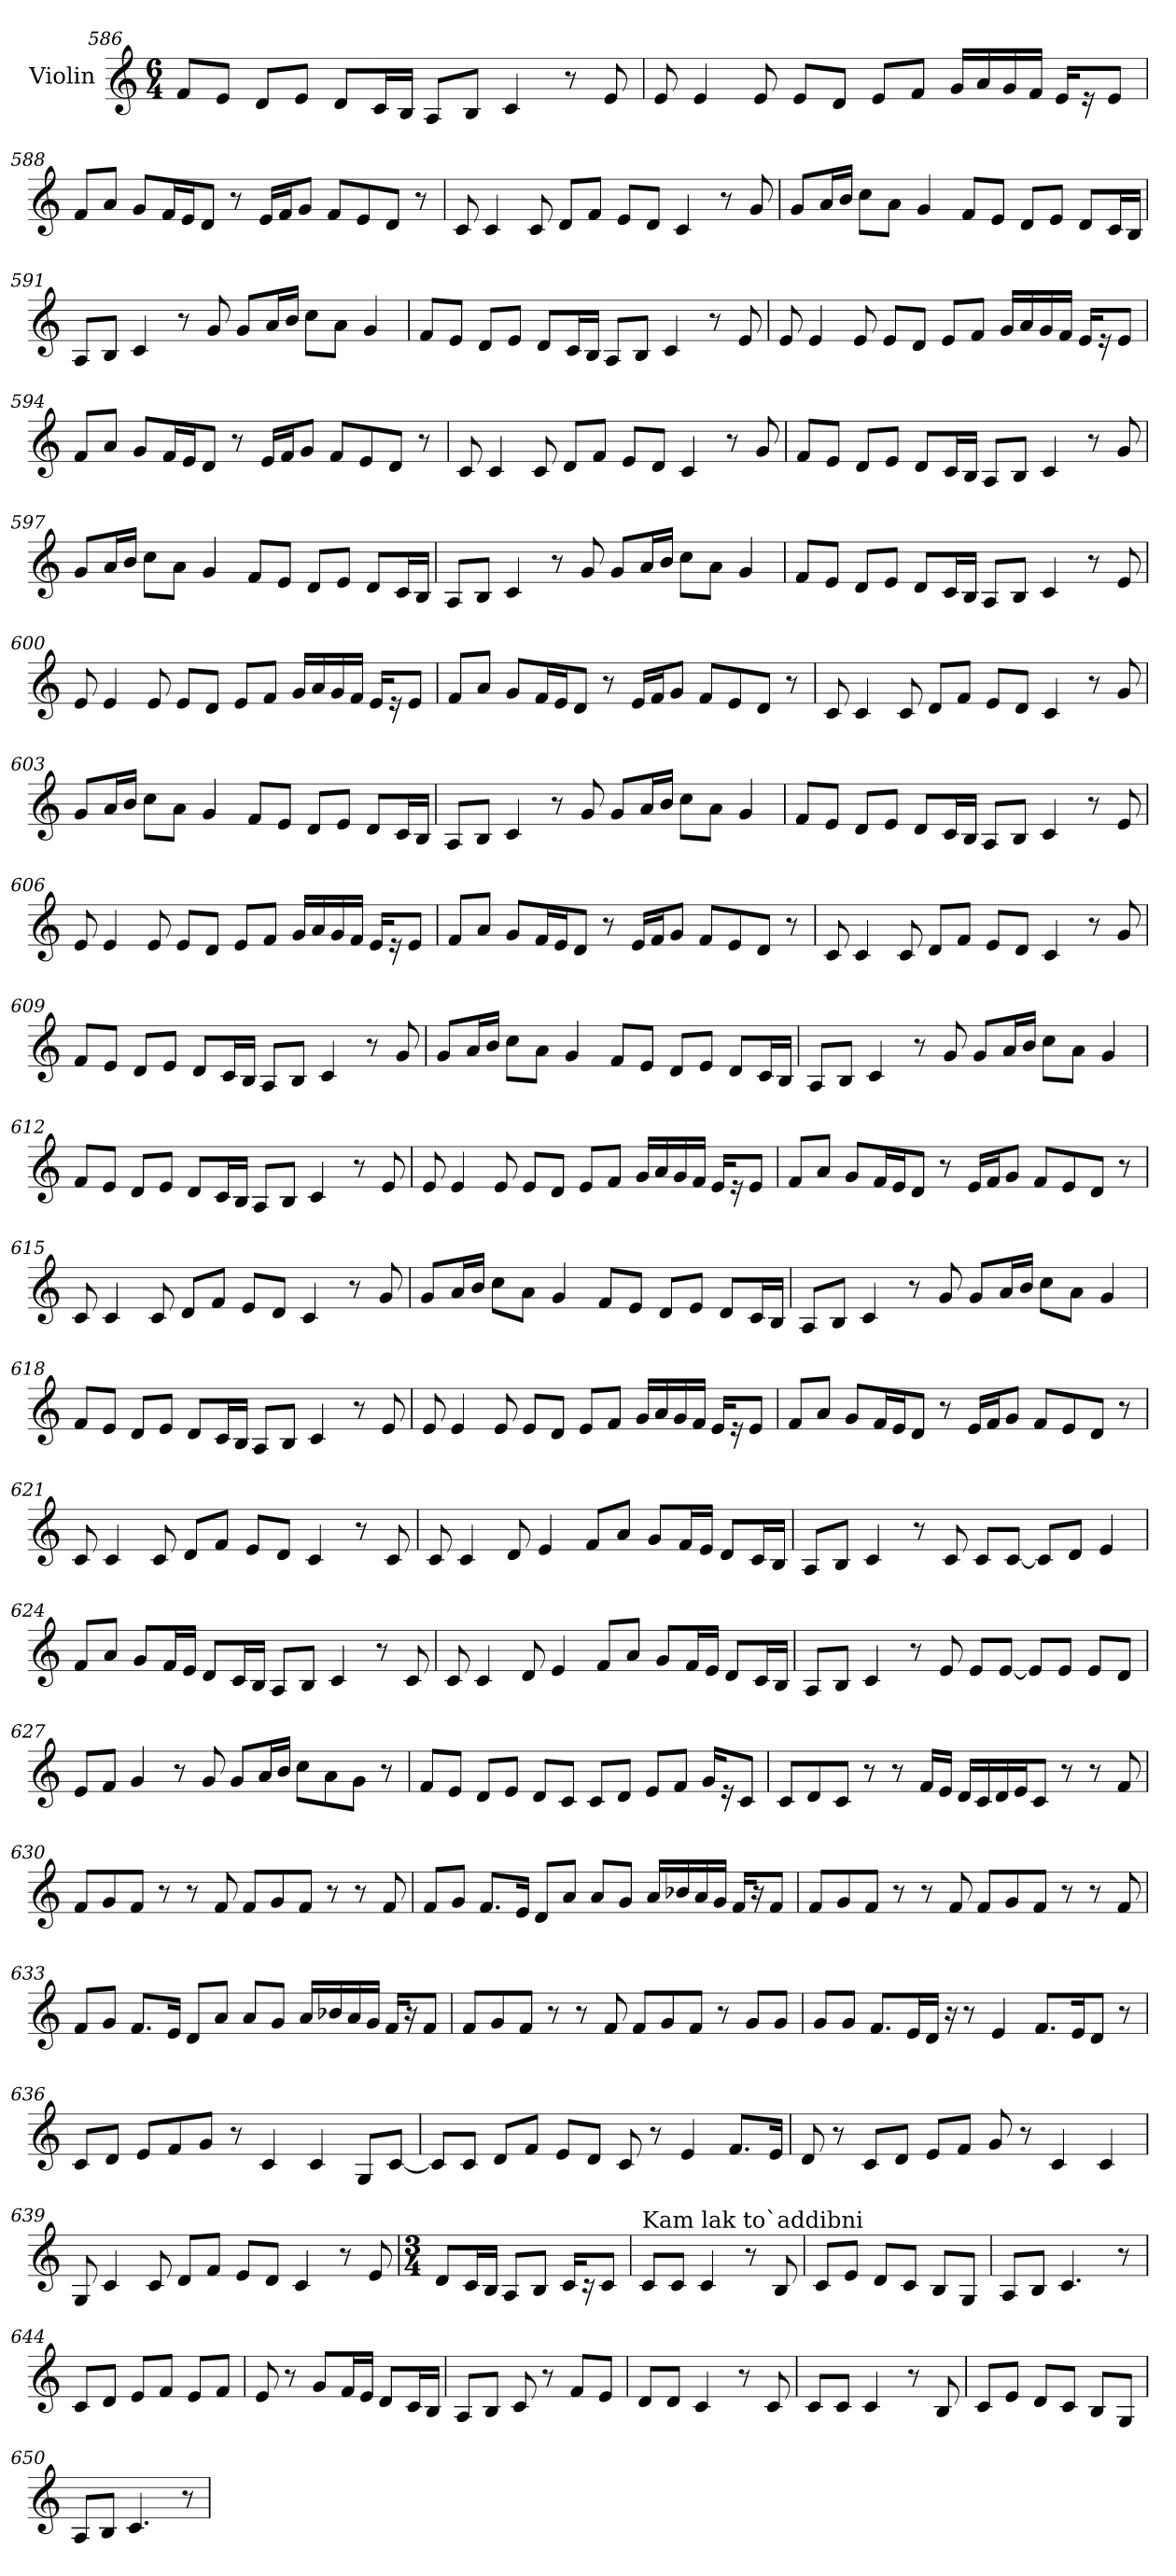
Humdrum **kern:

**kern
*part1
*staff1
*I"Violin
*clefG2
*k[]
*M6/4
=586
8f/L
8e/J
8d/L
8e/J
8d/L
16c/L
16B/JJ
8A/L
8B/J
4c/
8r
8e/
!!LO:LB:g=z
=587
8e/
4e/
8e/
8e/L
8d/J
8e/L
8f/J
16g/LL
16a/
16g/
16f/JJ
16e/KL
16r
8e/J
=588
8f/L
8a/J
8g/L
16f/L
16e/J
8d/J
8r
16e/LL
16f/J
8g/J
8f/L
8e/
8d/J
8r
=589
8c/
4c/
8c/
8d/L
8f/J
8e/L
8d/J
4c/
8r
8g/
!!LO:LB:g=z
=590
8g/L
16a/L
16b/JJ
8cc\L
8a\J
4g/
8f/L
8e/J
8d/L
8e/J
8d/L
16c/L
16B/JJ
=591
8A/L
8B/J
4c/
8r
8g/
8g/L
16a/L
16b/JJ
8cc\L
8a\J
4g/
=592
8f/L
8e/J
8d/L
8e/J
8d/L
16c/L
16B/JJ
8A/L
8B/J
4c/
8r
8e/
!!LO:LB:g=z
=593
8e/
4e/
8e/
8e/L
8d/J
8e/L
8f/J
16g/LL
16a/
16g/
16f/JJ
16e/KL
16r
8e/J
=594
8f/L
8a/J
8g/L
16f/L
16e/J
8d/J
8r
16e/LL
16f/J
8g/J
8f/L
8e/
8d/J
8r
=595
8c/
4c/
8c/
8d/L
8f/J
8e/L
8d/J
4c/
8r
8g/
!!LO:LB:g=z
=596
8f/L
8e/J
8d/L
8e/J
8d/L
16c/L
16B/JJ
8A/L
8B/J
4c/
8r
8g/
=597
8g/L
16a/L
16b/JJ
8cc\L
8a\J
4g/
8f/L
8e/J
8d/L
8e/J
8d/L
16c/L
16B/JJ
=598
8A/L
8B/J
4c/
8r
8g/
8g/L
16a/L
16b/JJ
8cc\L
8a\J
4g/
!!LO:LB:g=z
=599
8f/L
8e/J
8d/L
8e/J
8d/L
16c/L
16B/JJ
8A/L
8B/J
4c/
8r
8e/
=600
8e/
4e/
8e/
8e/L
8d/J
8e/L
8f/J
16g/LL
16a/
16g/
16f/JJ
16e/KL
16r
8e/J
!!LO:PB:g=z
=601
8f/L
8a/J
8g/L
16f/L
16e/J
8d/J
8r
16e/LL
16f/J
8g/J
8f/L
8e/
8d/J
8r
!!LO:LB:g=z
=602
8c/
4c/
8c/
8d/L
8f/J
8e/L
8d/J
4c/
8r
8g/
=603
8g/L
16a/L
16b/JJ
8cc\L
8a\J
4g/
8f/L
8e/J
8d/L
8e/J
8d/L
16c/L
16B/JJ
=604
8A/L
8B/J
4c/
8r
8g/
8g/L
16a/L
16b/JJ
8cc\L
8a\J
4g/
!!LO:PB:g=z
=605
8f/L
8e/J
8d/L
8e/J
8d/L
16c/L
16B/JJ
8A/L
8B/J
4c/
8r
8e/
=606
8e/
4e/
8e/
8e/L
8d/J
8e/L
8f/J
16g/LL
16a/
16g/
16f/JJ
16e/KL
16r
8e/J
!!LO:LB:g=z
=607
8f/L
8a/J
8g/L
16f/L
16e/J
8d/J
8r
16e/LL
16f/J
8g/J
8f/L
8e/
8d/J
8r
!!LO:LB:g=z
=608
8c/
4c/
8c/
8d/L
8f/J
8e/L
8d/J
4c/
8r
8g/
=609
8f/L
8e/J
8d/L
8e/J
8d/L
16c/L
16B/JJ
8A/L
8B/J
4c/
8r
8g/
=610
8g/L
16a/L
16b/JJ
8cc\L
8a\J
4g/
8f/L
8e/J
8d/L
8e/J
8d/L
16c/L
16B/JJ
!!LO:LB:g=z
=611
8A/L
8B/J
4c/
8r
8g/
8g/L
16a/L
16b/JJ
8cc\L
8a\J
4g/
=612
8f/L
8e/J
8d/L
8e/J
8d/L
16c/L
16B/JJ
8A/L
8B/J
4c/
8r
8e/
!!LO:LB:g=z
=613
8e/
4e/
8e/
8e/L
8d/J
8e/L
8f/J
16g/LL
16a/
16g/
16f/JJ
16e/KL
16r
8e/J
!!LO:LB:g=z
=614
8f/L
8a/J
8g/L
16f/L
16e/J
8d/J
8r
16e/LL
16f/J
8g/J
8f/L
8e/
8d/J
8r
=615
8c/
4c/
8c/
8d/L
8f/J
8e/L
8d/J
4c/
8r
8g/
=616
8g/L
16a/L
16b/JJ
8cc\L
8a\J
4g/
8f/L
8e/J
8d/L
8e/J
8d/L
16c/L
16B/JJ
!!LO:LB:g=z
=617
8A/L
8B/J
4c/
8r
8g/
8g/L
16a/L
16b/JJ
8cc\L
8a\J
4g/
=618
8f/L
8e/J
8d/L
8e/J
8d/L
16c/L
16B/JJ
8A/L
8B/J
4c/
8r
8e/
!!LO:LB:g=z
=619
8e/
4e/
8e/
8e/L
8d/J
8e/L
8f/J
16g/LL
16a/
16g/
16f/JJ
16e/KL
16r
8e/J
!!LO:PB:g=z
=620
8f/L
8a/J
8g/L
16f/L
16e/J
8d/J
8r
16e/LL
16f/J
8g/J
8f/L
8e/
8d/J
8r
=621
8c/
4c/
8c/
8d/L
8f/J
8e/L
8d/J
4c/
8r
8c/
=622
8c/
4c/
8d/
4e/
8f/L
8a/J
8g/L
16f/L
16e/JJ
8d/L
16c/L
16B/JJ
!!LO:LB:g=z
=623
8A/L
8B/J
4c/
8r
8c/
8c/L
[8c/J
8c/L]
8d/J
4e/
=624
8f/L
8a/J
8g/L
16f/L
16e/JJ
8d/L
16c/L
16B/JJ
8A/L
8B/J
4c/
8r
8c/
!!LO:LB:g=z
=625
8c/
4c/
8d/
4e/
8f/L
8a/J
8g/L
16f/L
16e/JJ
8d/L
16c/L
16B/JJ
!!LO:LB:g=z
=626
8A/L
8B/J
4c/
8r
8e/
8e/L
[8e/J
8e/L]
8e/J
8e/L
8d/J
=627
8e/L
8f/J
4g/
8r
8g/
8g/L
16a/L
16b/JJ
8cc\L
8a\
8g\J
8r
=628
8f/L
8e/J
8d/L
8e/J
8d/L
8c/J
8c/L
8d/J
8e/L
8f/J
16g/KL
16r
8c/J
!!LO:PB:g=z
=629
8c/L
8d/
8c/J
8r
8r
16f/LL
16e/JJ
16d/LL
16c/
16d/
16e/J
8c/J
8r
8r
8f/
=630
8f/L
8g/
8f/J
8r
8r
8f/
8f/L
8g/
8f/J
8r
8r
8f/
!!LO:LB:g=z
=631
8f/L
8g/J
8.f/L
16e/Jk
8d/L
8a/J
8a/L
8g/J
16a/LL
16b-X/
16a/
16g/JJ
16f/KL
16r
8f/J
=632
8f/L
8g/
8f/J
8r
8r
8f/
8f/L
8g/
8f/J
8r
8r
8f/
!!LO:LB:g=z
=633
8f/L
8g/J
8.f/L
16e/Jk
8d/L
8a/J
8a/L
8g/J
16a/LL
16b-X/
16a/
16g/JJ
16f/KL
16r
8f/J
=634
8f/L
8g/
8f/J
8r
8r
8f/
8f/L
8g/
8f/J
8r
8g/L
8g/J
=635
8g/L
8g/J
8.f/L
16e/L
16d/JJ
16r
8r
4e/
8.f/L
16e/K
8d/J
8r
!!LO:LB:g=z
=636
8c/L
8d/J
8e/L
8f/
8g/J
8r
4c/
4c/
8G/L
[8c/J
=637
8c/L]
8c/J
8d/L
8f/J
8e/L
8d/J
8c/
8r
4e/
8.f/L
16e/Jk
=638
8d/
8r
8c/L
8d/J
8e/L
8f/J
8g/
8r
4c/
4c/
!!LO:LB:g=z
=639
8G/
4c/
8c/
8d/L
8f/J
8e/L
8d/J
4c/
8r
8e/
=640
*M3/4
8d/L
16c/L
16B/JJ
8A/L
8B/J
16c/KL
16r
8c/J
=641
!LO:TX:a:t=Kam lak to`addibni
8c/L
8c/J
4c/
8r
8B/
=642
8c/L
8e/J
8d/L
8c/J
8B/L
8G/J
!!LO:LB:g=z
=643
8A/L
8B/J
4.c/
8r
=644
8c/L
8d/J
8e/L
8f/J
8e/L
8f/J
=645
8e/
8r
8g/L
16f/L
16e/JJ
8d/L
16c/L
16B/JJ
=646
8A/L
8B/J
8c/
8r
8f/L
8e/J
=647
8d/L
8d/J
4c/
8r
8c/
=648
8c/L
8c/J
4c/
8r
8B/
!!LO:LB:g=z
=649
8c/L
8e/J
8d/L
8c/J
8B/L
8G/J
=650
8A/L
8B/J
4.c/
8r
=
*-
